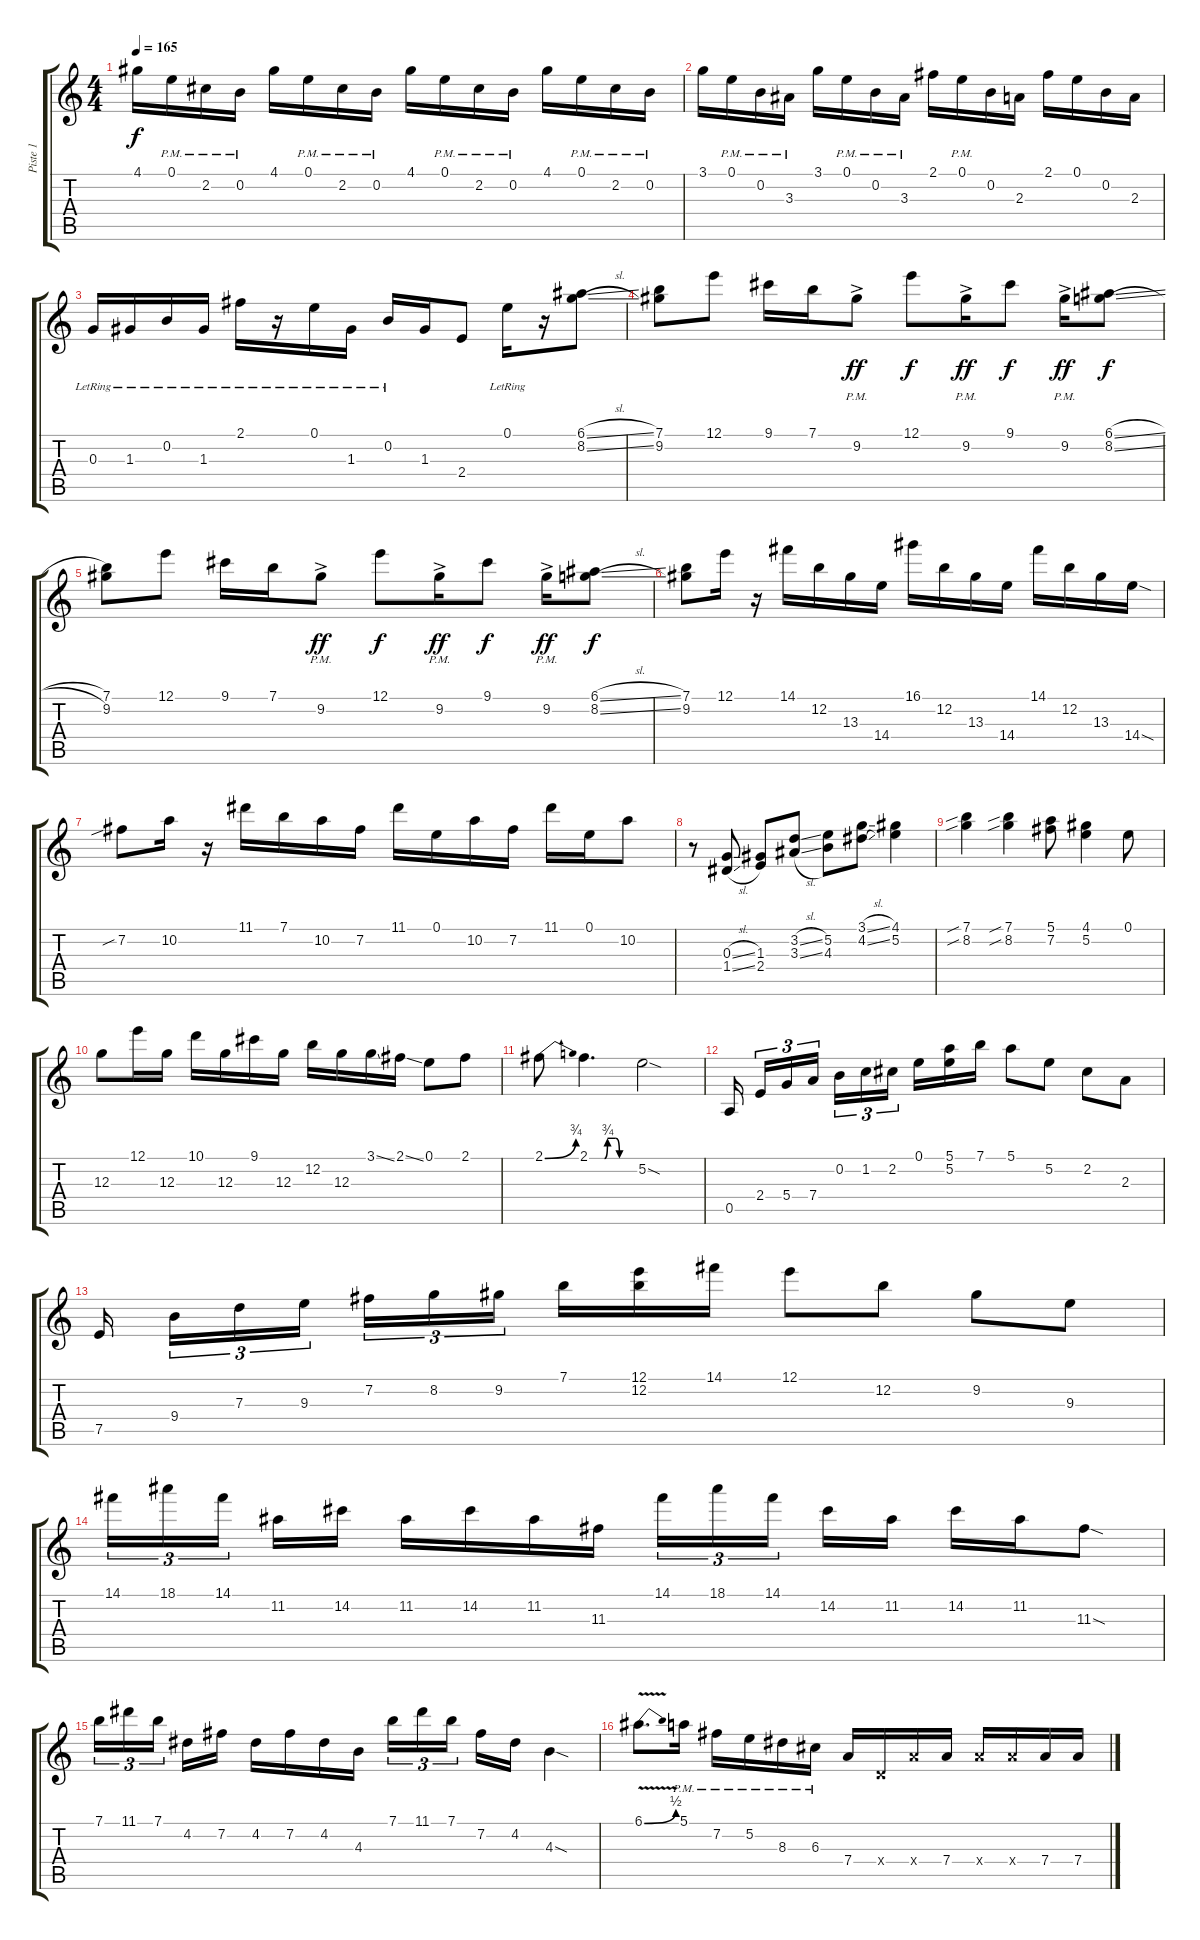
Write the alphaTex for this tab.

\track ("Piste 1" "Piste 1") {instrument acousticguitarsteel}
\staff {score tabs}
\tuning (E4 B3 G3 D3 A2 E2) {hide}
\ts (4 4)
\tempo 165
\clef g2
\ks c
4.1.16{dy f} 0.1{pm}.16 2.2{pm}.16 0.2{pm}.16 4.1.16 0.1{pm}.16 2.2{pm}.16 0.2{pm}.16 4.1.16 0.1{pm}.16 2.2{pm}.16 0.2{pm}.16 4.1.16 0.1{pm}.16 2.2{pm}.16 0.2{pm}.16 |
3.1.16 0.1{pm}.16 0.2{pm}.16 3.3{pm}.16 3.1.16 0.1{pm}.16 0.2{pm}.16 3.3{pm}.16 2.1.16 0.1{pm}.16 0.2.16 2.3.16 2.1.16 0.1.16 0.2.16 2.3.16 |
0.3{lr}.16 1.3{lr}.16 0.2{lr}.16 1.3{lr}.16 2.1{lr}.16 r.16 0.1{lr}.16 1.3{lr}.16 0.2{lr}.16 1.3.16 2.4.8 0.1{lr}.16 r.16 (6.1{sl} 8.2{sl}).8 |
(7.1 9.2).8 12.1.8 9.1.16 7.1.16 9.2{ac pm}.8{dy ff} 12.1.8{dy f} 9.2{ac pm}.16{dy ff} 9.1.8{dy f} 9.2{ac pm}.16{dy ff} (6.1{sl} 8.2{sl}).8{dy f} |
(7.1 9.2).8 12.1.8 9.1.16 7.1.16 9.2{ac pm}.8{dy ff} 12.1.8{dy f} 9.2{ac pm}.16{dy ff} 9.1.8{dy f} 9.2{ac pm}.16{dy ff} (6.1{sl} 8.2{sl}).8{dy f} |
(7.1 9.2).8 12.1.16 r.16 14.1.16 12.2.16 13.3.16 14.4.16 16.1.16 12.2.16 13.3.16 14.4.16 14.1.16 12.2.16 13.3.16 14.4{sod}.16 |
7.2{sib}.8 10.2.16 r.16 11.1.16 7.1.16 10.2.16 7.2.16 11.1.16 0.1.16 10.2.16 7.2.16 11.1.16 0.1.16 10.2.8 |
r.8 (0.3{sl} 1.4{sl}).8 (1.3 2.4).8 (3.2{sl} 3.3{sl}).8 (5.2 4.3).8 (3.1{sl} 4.2{sl}).8 (4.1 5.2).4 |
(7.1{sib} 8.2{sib}).4 (7.1{sib} 8.2{sib}).4 (5.1 7.2).8 (4.1 5.2).4 0.1.8 |
12.3.8 12.1.16 12.3.16 10.1.16 12.3.16 9.1.16 12.3.16 12.2.16 12.3.16 3.1{ss}.16 2.1{ss}.16 0.1.8 2.1.8 |
2.1{be (bend 0 0 60 3)}.8 2.1{be (custom 0 0 10 0 16 0 20 0 24 3 30 3 35 3 40 0 60 0)}.4{d} 5.2{sod}.2 |
0.5.16{beam splitsecondary} 2.4.16{tu (3 2)} 5.4.16{tu (3 2)} 7.4.16{tu (3 2) beam splitsecondary} 0.2.16{tu (3 2)} 1.2.16{tu (3 2)} 2.2.16{tu (3 2) beam splitsecondary} 0.1.16 (5.1 5.2).16 7.1.16 5.1.8 5.2.8 2.2.8 2.3.8 |
7.5.16{beam splitsecondary} 9.4.16{tu (3 2)} 7.3.16{tu (3 2)} 9.3.16{tu (3 2) beam splitsecondary} 7.2.16{tu (3 2)} 8.2.16{tu (3 2)} 9.2.16{tu (3 2) beam splitsecondary} 7.1.16 (12.1 12.2).16 14.1.16 12.1.8 12.2.8 9.2.8 9.3.8 |
14.1.16{tu (3 2)} 18.1.16{tu (3 2)} 14.1.16{tu (3 2) beam splitsecondary} 11.2.16 14.2.16 11.2.16 14.2.16 11.2.16 11.3.16 14.1.16{tu (3 2)} 18.1.16{tu (3 2)} 14.1.16{tu (3 2) beam splitsecondary} 14.2.16 11.2.16 14.2.16 11.2.16 11.3{sod}.8 |
7.1.16{tu (3 2)} 11.1.16{tu (3 2)} 7.1.16{tu (3 2) beam splitsecondary} 4.2.16 7.2.16 4.2.16 7.2.16 4.2.16 4.3.16 7.1.16{tu (3 2)} 11.1.16{tu (3 2)} 7.1.16{tu (3 2) beam splitsecondary} 7.2.16 4.2.16 4.3{sod}.4 |
6.1{be (bend 0 0 60 2) v}.8{d} 5.1{pm}.16 7.2{pm}.16 5.2{pm}.16 8.3{pm}.16 6.3{pm}.16 7.4.16 0.4{x}.16 7.4{x}.16 7.4.16 7.4{x}.16 7.4{x}.16 7.4.16 7.4.16
